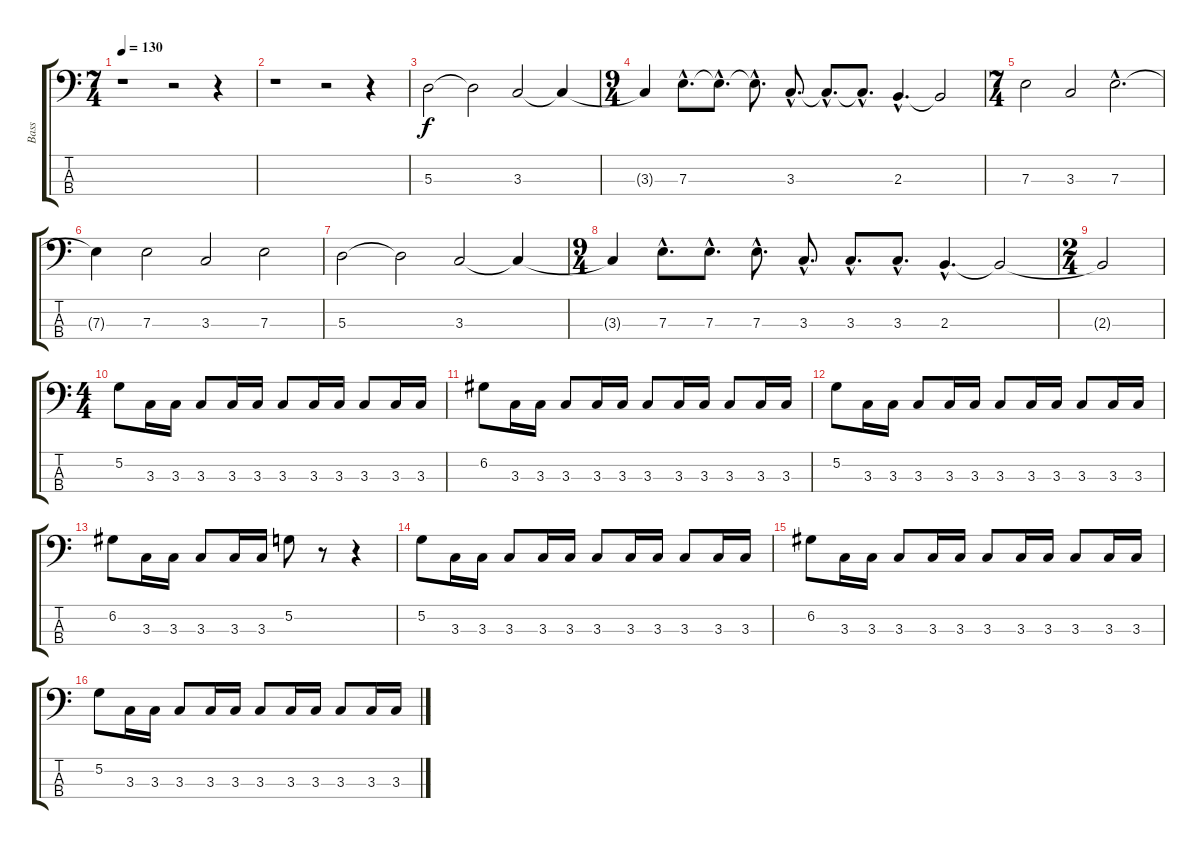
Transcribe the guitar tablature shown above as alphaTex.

\track ("Bass" "Bass") {instrument electricbassfinger}
\staff {score tabs}
\tuning (G2 D2 A1 E1) {hide}
\ts (7 4)
\tempo 130
\clef f4
\ks c
r.1{dy f instrument electricbassfinger} r.2 r.4 |
r.1 r.2 r.4 |
5.3.2 5.3{t}.2 3.3.2 3.3{t}.4 |
\ts (9 4)
3.3{t}.4 7.3{hac}.8{d} 7.3{hac t}.8{d} 7.3{hac t}.8{d} 3.3{hac}.8{d} 3.3{hac t}.8{d} 3.3{hac t}.8{d} 2.3{hac}.4{d} 2.3{t}.2 |
\ts (7 4)
7.3.2 3.3.2 7.3{hac}.2{d} |
7.3{t}.4 7.3.2 3.3.2 7.3.2 |
5.3.2 5.3{t}.2 3.3.2 3.3{t}.4 |
\ts (9 4)
3.3{t}.4 7.3{hac}.8{d} 7.3{hac}.8{d} 7.3{hac}.8{d} 3.3{hac}.8{d} 3.3{hac}.8{d} 3.3{hac}.8{d} 2.3{hac}.4{d} 2.3{t}.2 |
\ts (2 4)
2.3{t}.2 |
\ts (4 4)
5.2.8 3.3.16 3.3.16 3.3.8 3.3.16 3.3.16 3.3.8 3.3.16 3.3.16 3.3.8 3.3.16 3.3.16 |
6.2.8 3.3.16 3.3.16 3.3.8 3.3.16 3.3.16 3.3.8 3.3.16 3.3.16 3.3.8 3.3.16 3.3.16 |
5.2.8 3.3.16 3.3.16 3.3.8 3.3.16 3.3.16 3.3.8 3.3.16 3.3.16 3.3.8 3.3.16 3.3.16 |
6.2.8 3.3.16 3.3.16 3.3.8 3.3.16 3.3.16 5.2.8 r.8 r.4 |
5.2.8 3.3.16 3.3.16 3.3.8 3.3.16 3.3.16 3.3.8 3.3.16 3.3.16 3.3.8 3.3.16 3.3.16 |
6.2.8 3.3.16 3.3.16 3.3.8 3.3.16 3.3.16 3.3.8 3.3.16 3.3.16 3.3.8 3.3.16 3.3.16 |
5.2.8 3.3.16 3.3.16 3.3.8 3.3.16 3.3.16 3.3.8 3.3.16 3.3.16 3.3.8 3.3.16 3.3.16
